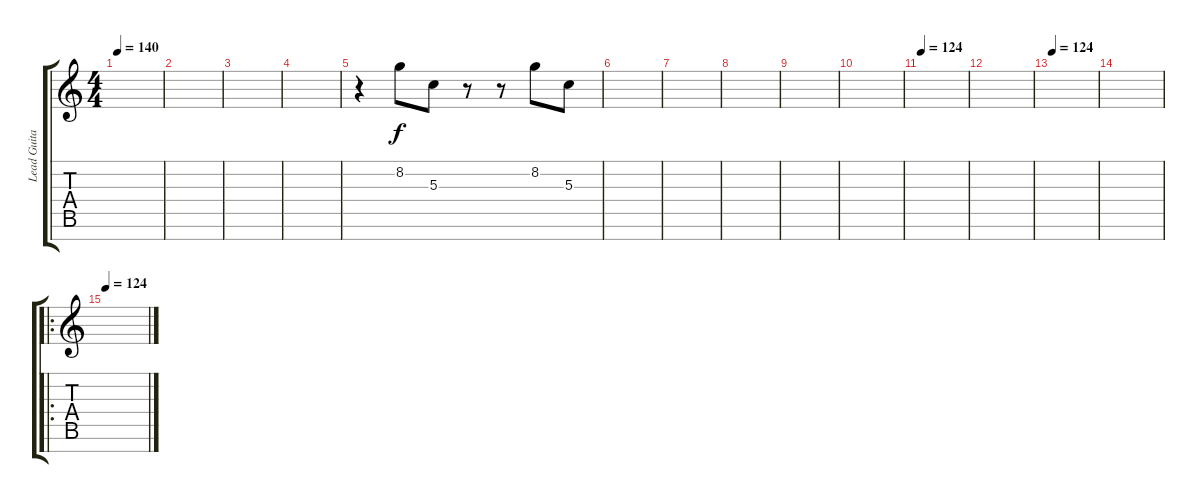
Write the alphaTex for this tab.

\track ("Lead Guitar II" "Lead Guita") {instrument distortionguitar}
\staff {score tabs}
\tuning (E4 B3 G3 D3 A2 E2 B1) {hide}
\ts (4 4)
\tempo 140
\clef g2
\ks c
|
|
|
|
r.4 8.2.8 5.3.8 r.8 r.8 8.2.8 5.3.8 |
|
|
|
|
|
\tempo 124
|
|
\tempo 124
|
|
\ro
\tempo 124
